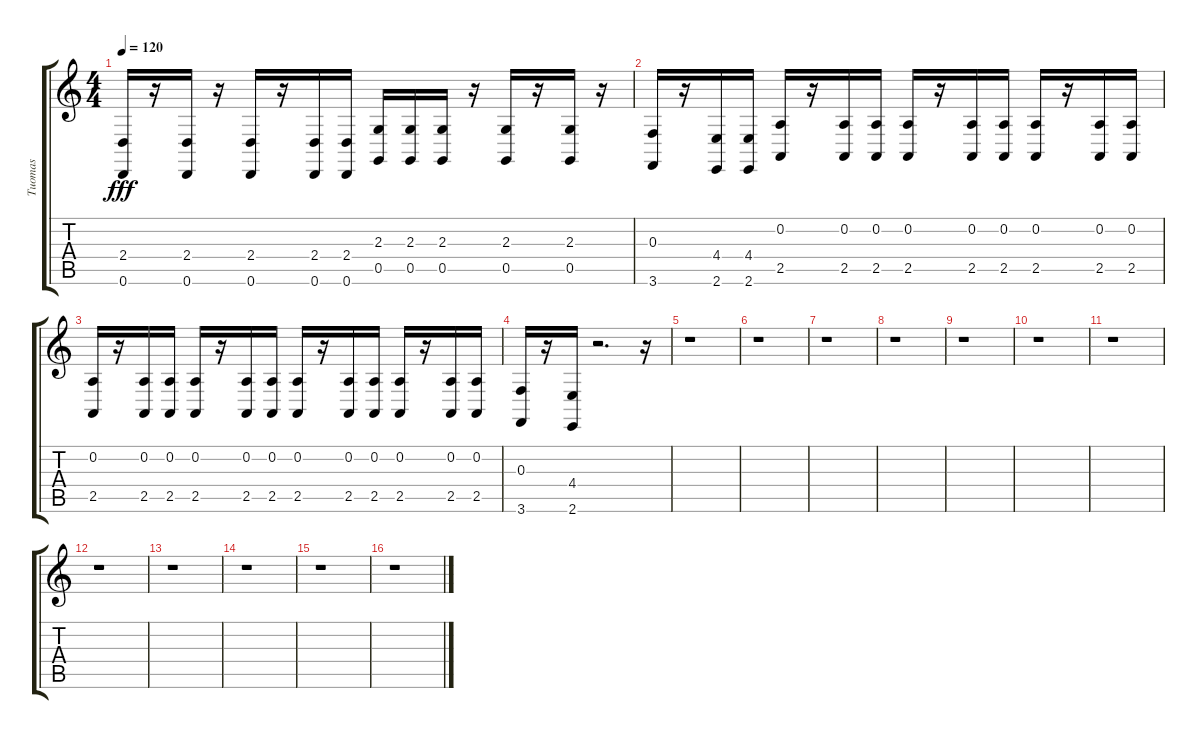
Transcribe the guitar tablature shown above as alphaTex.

\track ("Tuomas" "Tuomas") {instrument stringensemble1}
\staff {score tabs}
\tuning (D4 A3 F3 C3 G2 D2) {hide}
\ts (4 4)
\tempo 120
\clef g2
\ks c
(2.4 0.6).16{dy fff} r.16 (2.4 0.6).16 r.16 (2.4 0.6).16 r.16 (2.4 0.6).16 (2.4 0.6).16 (2.3 0.5).16 (2.3 0.5).16 (2.3 0.5).16 r.16 (2.3 0.5).16 r.16 (2.3 0.5).16 r.16 |
(0.3 3.6).16 r.16 (4.4 2.6).16 (4.4 2.6).16 (0.2 2.5).16 r.16 (0.2 2.5).16 (0.2 2.5).16 (0.2 2.5).16 r.16 (0.2 2.5).16 (0.2 2.5).16 (0.2 2.5).16 r.16 (0.2 2.5).16 (0.2 2.5).16 |
(0.2 2.5).16 r.16 (0.2 2.5).16 (0.2 2.5).16 (0.2 2.5).16 r.16 (0.2 2.5).16 (0.2 2.5).16 (0.2 2.5).16 r.16 (0.2 2.5).16 (0.2 2.5).16 (0.2 2.5).16 r.16 (0.2 2.5).16 (0.2 2.5).16 |
(0.3 3.6).16 r.16 (4.4 2.6).16 r.2{d} r.16 |
r.1 |
r.1 |
r.1 |
r.1 |
r.1 |
r.1 |
r.1 |
r.1 |
r.1 |
r.1 |
r.1 |
r.1
